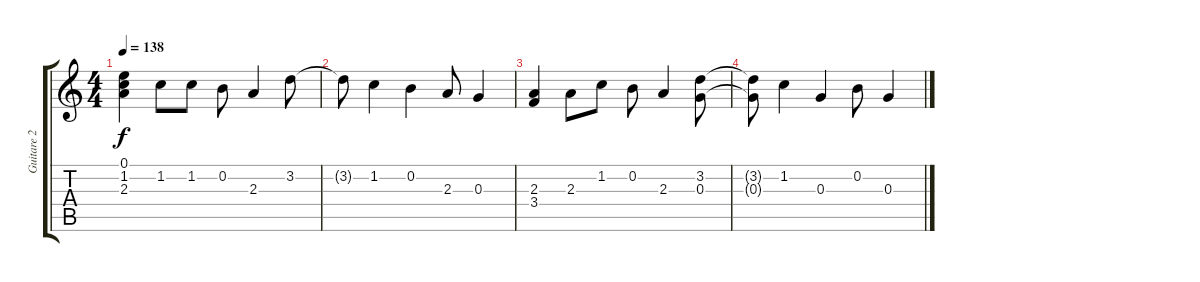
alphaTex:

\track ("Guitare 2" "Guitare 2") {instrument electricguitarjazz}
\staff {score tabs}
\tuning (E4 B3 G3 D3 A2 E2) {hide}
\ts (4 4)
\tempo 138
\clef g2
\ks c
(0.1 1.2 2.3).4{dy f} 1.2.8 1.2.8 0.2.8 2.3.4 3.2.8 |
3.2{t}.8 1.2.4 0.2.4 2.3.8 0.3.4 |
(2.3 3.4).4 2.3.8 1.2.8 0.2.8 2.3.4 (3.2 0.3).8 |
(3.2{t} 0.3{t}).8 1.2.4 0.3.4 0.2.8 0.3.4
